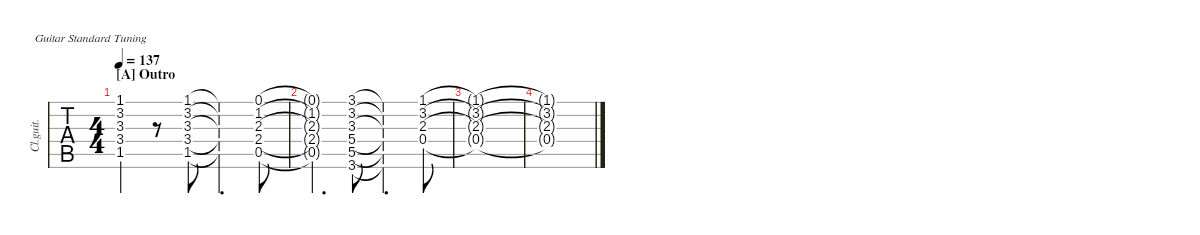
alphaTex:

\defaultSystemsLayout 4
\hideDynamics
\bracketExtendMode nobrackets
\track ("Guitar2" "Cl.guit.") {defaultSystemsLayout 4 instrument electricguitarclean}
\staff {tabs}
\tuning (E4 B3 G3 D3 A2 E2)
\ts (4 4)
\section ("A" "Outro")
\tempo 137
\clef g2
\ks f
(1.5{acc b} 3.4{acc forcenatural} 3.3{acc b} 3.2{acc forcenatural} 1.1{acc forcenatural}).4{dy mf} r.8 (1.5{acc b} 3.4{acc forcenatural} 3.3{acc b} 3.2{acc forcenatural} 1.1{acc forcenatural}).8 (1.5{t acc b} 3.4{t acc forcenatural} 3.3{t acc b} 3.2{t acc forcenatural} 1.1{t acc forcenatural}).4{d} (0.5{acc forcenatural} 2.4{acc forcenatural} 2.3{acc forcenatural} 1.2{acc forcenatural} 0.1{acc forcenatural}).8 |
(0.5{t acc forcenatural} 2.4{t acc forcenatural} 2.3{t acc forcenatural} 1.2{t acc forcenatural} 0.1{t acc forcenatural}).4{d} (3.6{acc forcenatural} 5.5{acc forcenatural} 5.4{acc forcenatural} 3.3{acc b} 3.2{acc forcenatural} 3.1{acc forcenatural}).8 (3.6{t acc forcenatural} 5.5{t acc forcenatural} 5.4{t acc forcenatural} 3.3{t acc b} 3.2{t acc forcenatural} 3.1{t acc forcenatural}).4{d} (0.4{acc forcenatural} 2.3{acc forcenatural} 3.2{acc forcenatural} 1.1{acc forcenatural}).8 |
(0.4{t acc forcenatural} 2.3{t acc forcenatural} 3.2{t acc forcenatural} 1.1{t acc forcenatural}).1 |
(0.4{t acc forcenatural} 2.3{t acc forcenatural} 3.2{t acc forcenatural} 1.1{t acc forcenatural}).1
